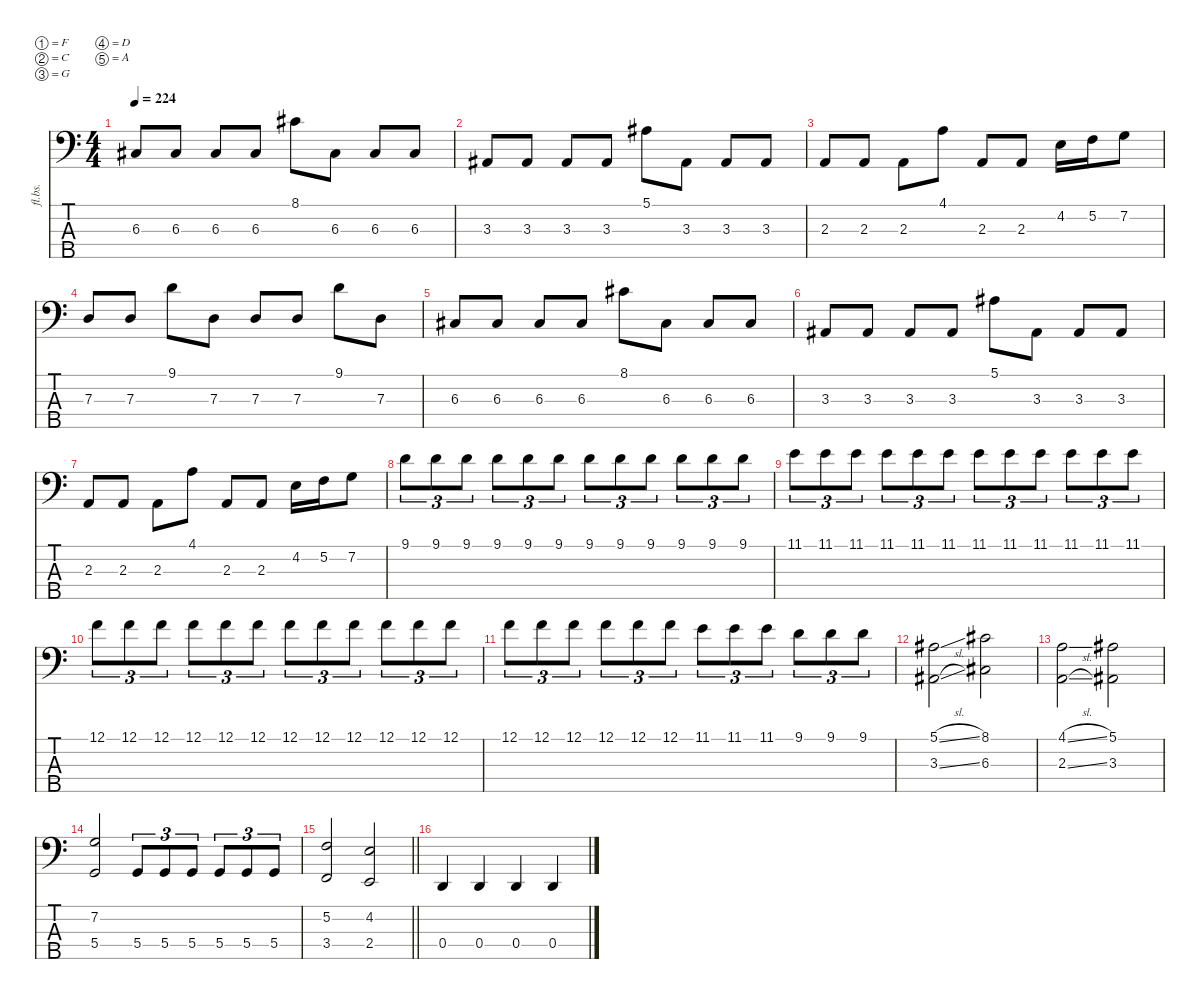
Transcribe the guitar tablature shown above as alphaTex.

\defaultSystemsLayout 4
\hideDynamics
\bracketExtendMode nobrackets
\otherSystemsTrackNameOrientation horizontal
\track ("Bass" "fl.bs.") {instrument fretlessbass}
\staff {score tabs}
\tuning (F2 C2 G1 D1 A0)
\ts (4 4)
\tempo 224
\clef f4
\ks c
6.3{acc #}.8{dy f beam Up} 6.3{acc #}.8{beam Up} 6.3{acc #}.8{beam Up} 6.3{acc #}.8{beam Up} 8.1{acc #}.8{beam Down} 6.3{acc #}.8{beam Down} 6.3{acc #}.8{beam Up} 6.3{acc #}.8{beam Up} |
3.3{acc #}.8{beam Up} 3.3{acc #}.8{beam Up} 3.3{acc #}.8{beam Up} 3.3{acc #}.8{beam Up} 5.1{acc #}.8{beam Down} 3.3{acc #}.8{beam Down} 3.3{acc #}.8{beam Up} 3.3{acc #}.8{beam Up} |
2.3.8{beam Up} 2.3.8{beam Up} 2.3.8{beam Down} 4.1.8{beam Down} 2.3.8{beam Up} 2.3.8{beam Up} 4.2.16{beam Down} 5.2.16{beam Down} 7.2.8{beam Down} |
7.3.8{beam Up} 7.3.8{beam Up} 9.1.8{beam Down} 7.3.8{beam Down} 7.3.8{beam Up} 7.3.8{beam Up} 9.1.8{beam Down} 7.3.8{beam Down} |
6.3{acc #}.8{beam Up} 6.3{acc #}.8{beam Up} 6.3{acc #}.8{beam Up} 6.3{acc #}.8{beam Up} 8.1{acc #}.8{beam Down} 6.3{acc #}.8{beam Down} 6.3{acc #}.8{beam Up} 6.3{acc #}.8{beam Up} |
3.3{acc #}.8{beam Up} 3.3{acc #}.8{beam Up} 3.3{acc #}.8{beam Up} 3.3{acc #}.8{beam Up} 5.1{acc #}.8{beam Down} 3.3{acc #}.8{beam Down} 3.3{acc #}.8{beam Up} 3.3{acc #}.8{beam Up} |
2.3.8{beam Up} 2.3.8{beam Up} 2.3.8{beam Down} 4.1.8{beam Down} 2.3.8{beam Up} 2.3.8{beam Up} 4.2.16{beam Down} 5.2.16{beam Down} 7.2.8{beam Down} |
9.1.8{tu (3 2) beam Down} 9.1.8{tu (3 2) beam Down} 9.1.8{tu (3 2) beam Down} 9.1.8{tu (3 2) beam Down} 9.1.8{tu (3 2) beam Down} 9.1.8{tu (3 2) beam Down} 9.1.8{tu (3 2) beam Down} 9.1.8{tu (3 2) beam Down} 9.1.8{tu (3 2) beam Down} 9.1.8{tu (3 2) beam Down} 9.1.8{tu (3 2) beam Down} 9.1.8{tu (3 2) beam Down} |
11.1.8{tu (3 2) beam Down} 11.1.8{tu (3 2) beam Down} 11.1.8{tu (3 2) beam Down} 11.1.8{tu (3 2) beam Down} 11.1.8{tu (3 2) beam Down} 11.1.8{tu (3 2) beam Down} 11.1.8{tu (3 2) beam Down} 11.1.8{tu (3 2) beam Down} 11.1.8{tu (3 2) beam Down} 11.1.8{tu (3 2) beam Down} 11.1.8{tu (3 2) beam Down} 11.1.8{tu (3 2) beam Down} |
12.1.8{tu (3 2) beam Down} 12.1.8{tu (3 2) beam Down} 12.1.8{tu (3 2) beam Down} 12.1.8{tu (3 2) beam Down} 12.1.8{tu (3 2) beam Down} 12.1.8{tu (3 2) beam Down} 12.1.8{tu (3 2) beam Down} 12.1.8{tu (3 2) beam Down} 12.1.8{tu (3 2) beam Down} 12.1.8{tu (3 2) beam Down} 12.1.8{tu (3 2) beam Down} 12.1.8{tu (3 2) beam Down} |
12.1.8{tu (3 2) beam Down} 12.1.8{tu (3 2) beam Down} 12.1.8{tu (3 2) beam Down} 12.1.8{tu (3 2) beam Down} 12.1.8{tu (3 2) beam Down} 12.1.8{tu (3 2) beam Down} 11.1.8{tu (3 2) beam Down} 11.1.8{tu (3 2) beam Down} 11.1.8{tu (3 2) beam Down} 9.1.8{tu (3 2) beam Down} 9.1.8{tu (3 2) beam Down} 9.1.8{tu (3 2) beam Down} |
(5.1{sl acc #} 3.3{sl acc #}).2{beam Down} (8.1{acc #} 6.3{acc #}).2{beam Down} |
(4.1{sl} 2.3{sl}).2{beam Down} (5.1{acc #} 3.3{acc #}).2{beam Down} |
(7.2 5.4).2{beam Up} 5.4.8{tu (3 2) beam Up} 5.4.8{tu (3 2) beam Up} 5.4.8{tu (3 2) beam Up} 5.4.8{tu (3 2) beam Up} 5.4.8{tu (3 2) beam Up} 5.4.8{tu (3 2) beam Up} |
\barLineRight lightlight
(5.2 3.4).2{beam Up} (4.2 2.4).2{beam Up} |
0.4.4{beam Up} 0.4.4{beam Up} 0.4.4{beam Up} 0.4.4{beam Up}
